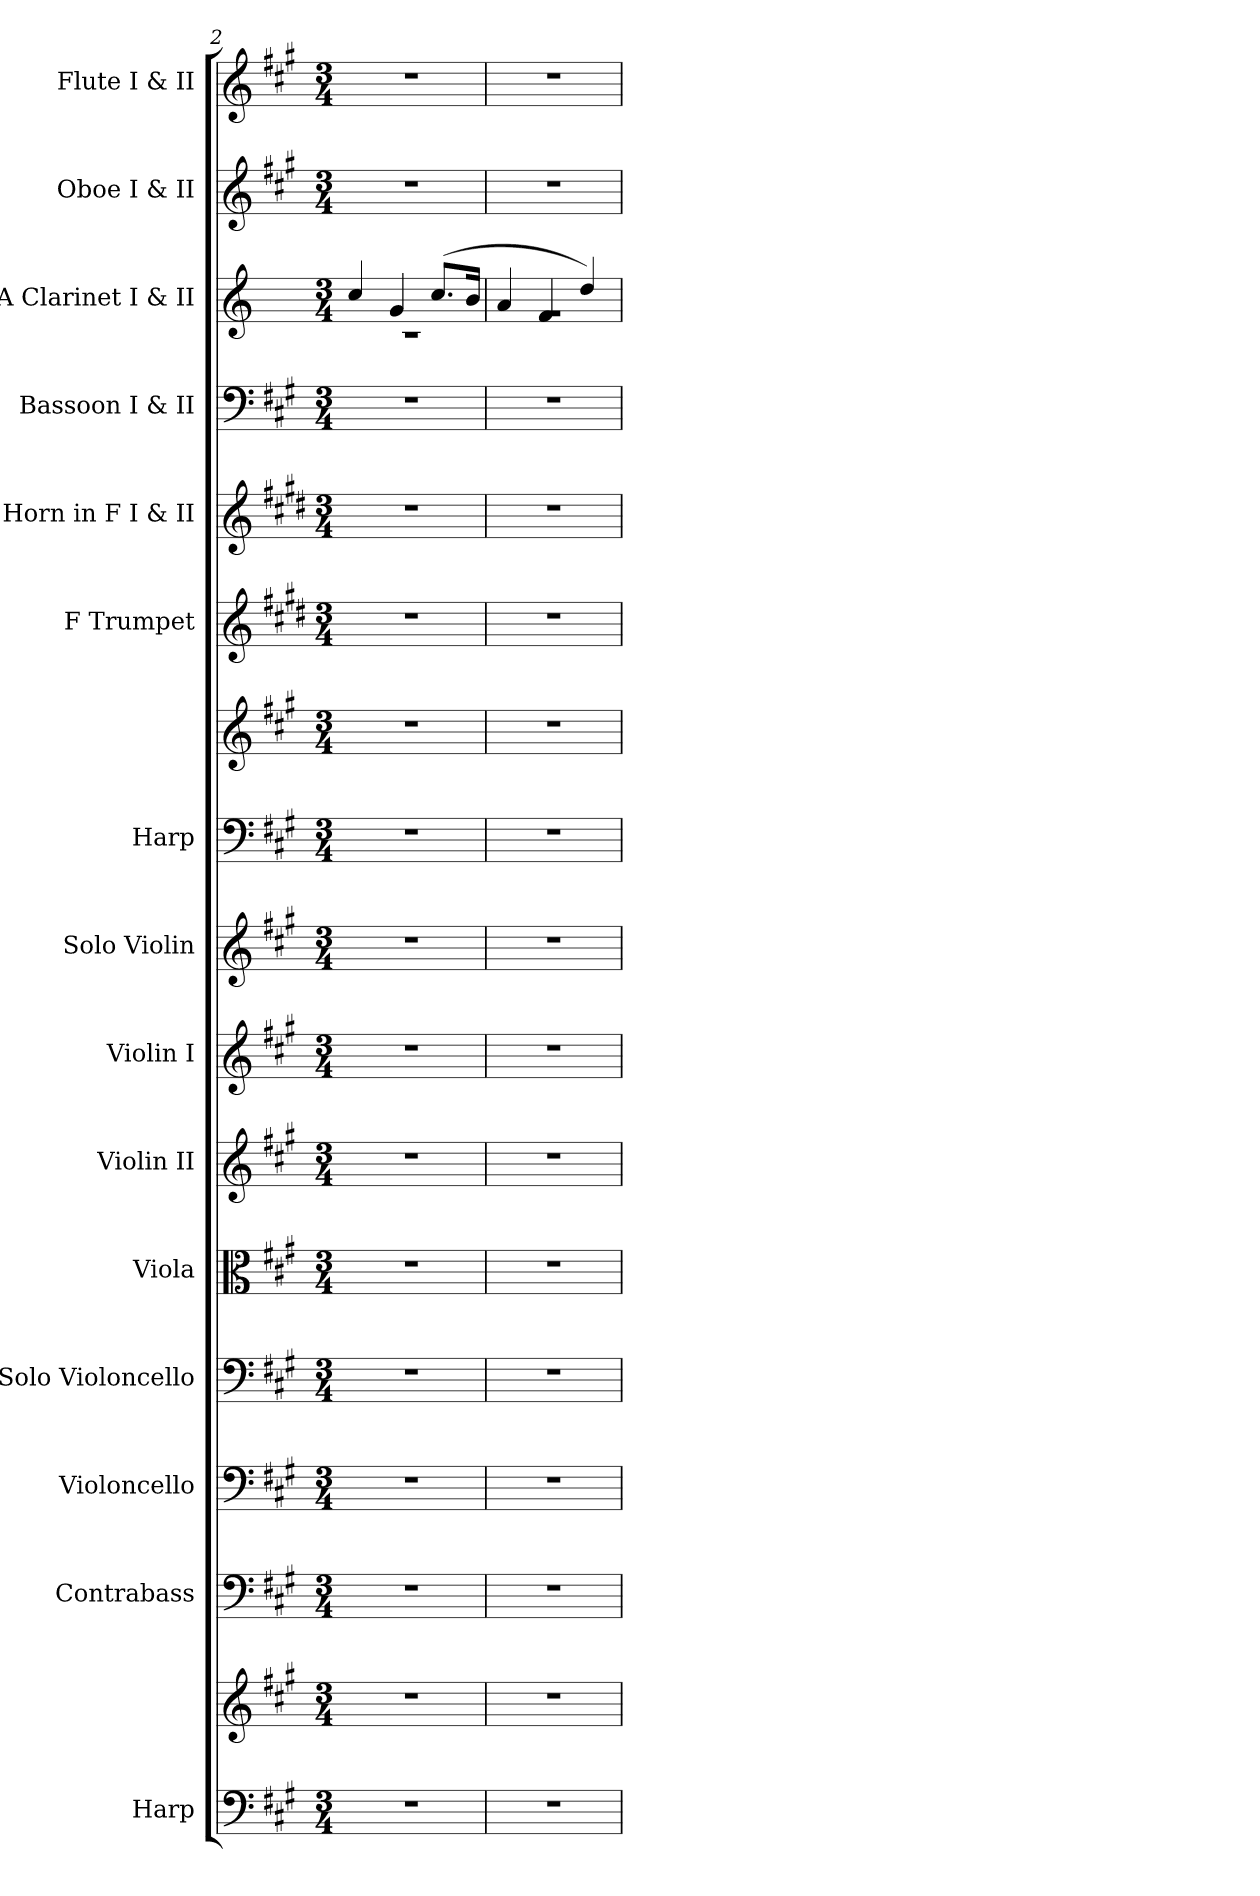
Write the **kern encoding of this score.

**kern	**kern	**kern	**kern	**kern	**kern	**kern	**kern	**kern	**kern	**kern	**kern	**kern	**kern	**kern	**kern	**kern
*part15	*part15	*part14	*part13	*part12	*part11	*part10	*part9	*part8	*part7	*part7	*part6	*part5	*part4	*part3	*part2	*part1
*staff17	*staff16	*staff15	*staff14	*staff13	*staff12	*staff11	*staff10	*staff9	*staff8	*staff7	*staff6	*staff5	*staff4	*staff3	*staff2	*staff1
*I"Harp	*	*I"Contrabass	*I"Violoncello	*I"Solo Violoncello	*I"Viola	*I"Violin II	*I"Violin I	*I"Solo Violin	*I"Harp	*	*I"F Trumpet	*I"Horn in F I &amp; II	*I"Bassoon I &amp; II	*I"A Clarinet I &amp; II	*I"Oboe I &amp; II	*I"Flute I &amp; II
*I'Hrp.	*	*I'Cb.	*I'Vc.	*I'Vc.	*I'Vla.	*I'Vln.	*I'Vln.	*I'Vln.	*I'Hrp.	*	*I'F Tpt.	*	*I'Bsn.	*I'A Cl.	*I'Ob.	*I'Fl.
*clefF4	*clefG2	*clefF4	*clefF4	*clefF4	*clefC3	*clefG2	*clefG2	*clefG2	*clefF4	*clefG2	*clefG2	*clefG2	*clefF4	*clefG2	*clefG2	*clefG2
*	*	*ITrd7c12	*	*	*	*	*	*	*	*	*ITrd-3c-5	*ITrd4c7	*	*ITrd2c3	*	*
*k[f#c#g#]	*k[f#c#g#]	*k[f#c#g#]	*k[f#c#g#]	*k[f#c#g#]	*k[f#c#g#]	*k[f#c#g#]	*k[f#c#g#]	*k[f#c#g#]	*k[f#c#g#]	*k[f#c#g#]	*k[f#c#g#]	*k[f#c#g#]	*k[f#c#g#]	*k[f#c#g#]	*k[f#c#g#]	*k[f#c#g#]
*M3/4	*M3/4	*M3/4	*M3/4	*M3/4	*M3/4	*M3/4	*M3/4	*M3/4	*M3/4	*M3/4	*M3/4	*M3/4	*M3/4	*M3/4	*M3/4	*M3/4
=2	=2	=2	=2	=2	=2	=2	=2	=2	=2	=2	=2	=2	=2	=2	=2	=2
*	*	*	*	*	*	*	*	*	*	*	*	*	*	*^	*	*
2.r	2.r	2.r	2.r	2.r	2.r	2.r	2.r	2.r	2.r	2.r	2.r	2.r	2.r	4a/	2.r	2.r	2.r
.	.	.	.	.	.	.	.	.	.	.	.	.	.	4e/	.	.	.
.	.	.	.	.	.	.	.	.	.	.	.	.	.	(>8.a/L	.	.	.
.	.	.	.	.	.	.	.	.	.	.	.	.	.	16g#/Jk	.	.	.
=3	=3	=3	=3	=3	=3	=3	=3	=3	=3	=3	=3	=3	=3	=3	=3	=3	=3
2.r	2.r	2.r	2.r	2.r	2.r	2.r	2.r	2.r	2.r	2.r	2.r	2.r	2.r	4f#/	2.rg	2.r	2.r
.	.	.	.	.	.	.	.	.	.	.	.	.	.	4d/	.	.	.
.	.	.	.	.	.	.	.	.	.	.	.	.	.	4b/)	.	.	.
*	*	*	*	*	*	*	*	*	*	*	*	*	*	*v	*v	*	*
=	=	=	=	=	=	=	=	=	=	=	=	=	=	=	=	=
*-	*-	*-	*-	*-	*-	*-	*-	*-	*-	*-	*-	*-	*-	*-	*-	*-
